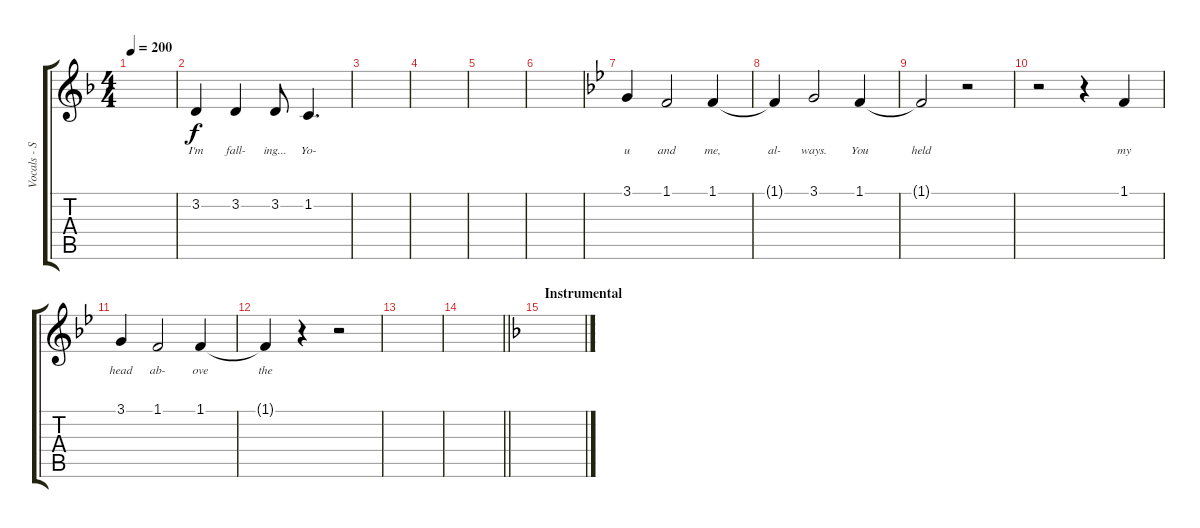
\track ("Vocals - Simon Neil" "Vocals - S") {instrument altosax}
\staff {score tabs}
\tuning (E4 B3 G3 D3 A2 E2) {hide}
\ts (4 4)
\tempo 200
\clef g2
\ks f
|
3.2.4{lyrics (0 "I'm") lyrics (1 "") lyrics (2 "") lyrics (3 "") lyrics (4 "")} 3.2.4{lyrics (0 "fall-") lyrics (1 "") lyrics (2 "") lyrics (3 "") lyrics (4 "")} 3.2.8{lyrics (0 "ing...") lyrics (1 "") lyrics (2 "") lyrics (3 "") lyrics (4 "")} 1.2.4{d lyrics (0 "Yo-") lyrics (1 "") lyrics (2 "") lyrics (3 "") lyrics (4 "")} |
|
|
|
|
\ks bb
3.1.4{lyrics (0 "u") lyrics (1 "") lyrics (2 "") lyrics (3 "") lyrics (4 "")} 1.1.2{lyrics (0 "and") lyrics (1 "") lyrics (2 "") lyrics (3 "") lyrics (4 "")} 1.1.4{lyrics (0 "me,") lyrics (1 "") lyrics (2 "") lyrics (3 "") lyrics (4 "")} |
1.1{t}.4{lyrics (0 "al-") lyrics (1 "") lyrics (2 "") lyrics (3 "") lyrics (4 "")} 3.1.2{lyrics (0 "ways.") lyrics (1 "") lyrics (2 "") lyrics (3 "") lyrics (4 "")} 1.1.4{lyrics (0 "You") lyrics (1 "") lyrics (2 "") lyrics (3 "") lyrics (4 "")} |
1.1{t}.2{lyrics (0 "held") lyrics (1 "") lyrics (2 "") lyrics (3 "") lyrics (4 "")} r.2 |
r.2 r.4 1.1.4{lyrics (0 "my") lyrics (1 "") lyrics (2 "") lyrics (3 "") lyrics (4 "")} |
3.1.4{lyrics (0 "head") lyrics (1 "") lyrics (2 "") lyrics (3 "") lyrics (4 "")} 1.1.2{lyrics (0 "ab-") lyrics (1 "") lyrics (2 "") lyrics (3 "") lyrics (4 "")} 1.1.4{lyrics (0 "ove") lyrics (1 "") lyrics (2 "") lyrics (3 "") lyrics (4 "")} |
1.1{t}.4{lyrics (0 "the") lyrics (1 "") lyrics (2 "") lyrics (3 "") lyrics (4 "")} r.4 r.2 |
|
\barLineRight lightlight
|
\section ("" "Instrumental")
\ks f
